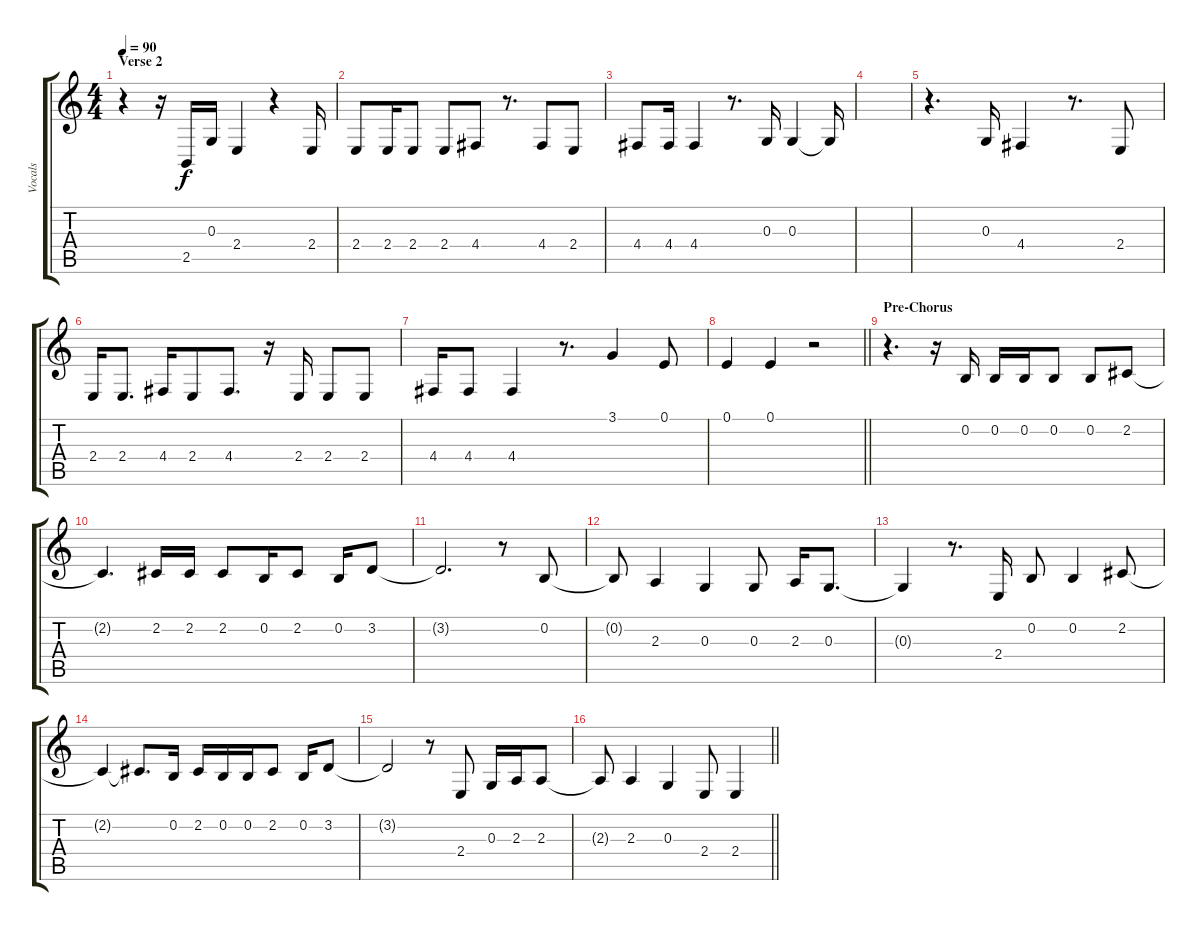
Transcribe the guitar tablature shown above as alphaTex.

\track ("Vocals" "Vocals") {instrument altosax}
\staff {score tabs}
\tuning (E4 B3 G3 D3 A2 E2) {hide}
\ts (4 4)
\section ("" "Verse 2")
\tempo 90
\clef g2
\ks c
r.4{dy f} r.16 2.5.16 0.3.16 2.4.4 r.4 2.4.16 |
2.4.8 2.4.16 2.4.8 2.4.8 4.4.8 r.8{d} 4.4.8 2.4.8 |
4.4.8 4.4.16 4.4.4 r.8{d} 0.3.16 0.3.4 0.3{t}.16 |
|
r.4{d} 0.3.16 4.4.4 r.8{d} 2.4.8 |
2.4.16 2.4.8{d} 4.4.16 2.4.8 4.4.8{d} r.16 2.4.16 2.4.8 2.4.8 |
4.4.16 4.4.8 4.4.4 r.8{d} 3.1.4 0.1.8 |
\barLineRight lightlight
0.1.4 0.1.4 r.2 |
\section ("" "Pre-Chorus")
r.4{d} r.16 0.2.16 0.2.16 0.2.16 0.2.8 0.2.8 2.2.8 |
2.2{t}.4{d} 2.2.16 2.2.16 2.2.8 0.2.16 2.2.8 0.2.16 3.2.8 |
3.2{t}.2{d} r.8 0.2.8 |
0.2{t}.8 2.3.4 0.3.4 0.3.8 2.3.16 0.3.8{d} |
0.3{t}.4 r.8{d} 2.4.16 0.2.8 0.2.4 2.2.8 |
2.2{t}.4 2.2{t}.8{d} 0.2.16 2.2.16 0.2.16 0.2.16 2.2.8 0.2.16 3.2.8 |
3.2{t}.2 r.8 2.4.8 0.3.16 2.3.16 2.3.8 |
\barLineRight lightlight
2.3{t}.8 2.3.4 0.3.4 2.4.8 2.4.4
